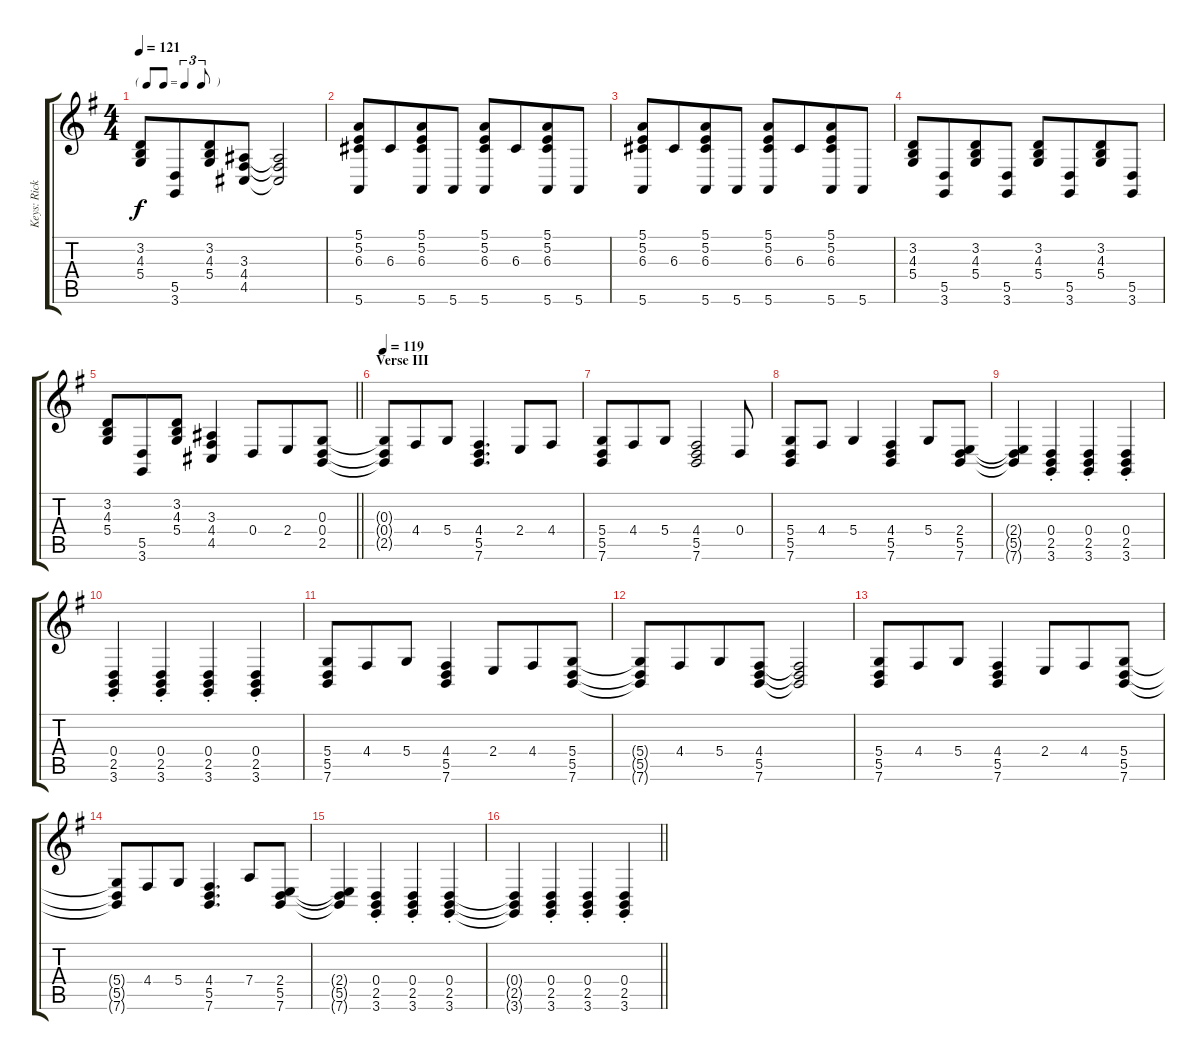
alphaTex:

\track ("Keys: Rick" "Keys: Rick") {instrument electricgrandpiano}
\staff {score tabs}
\tuning (E4 B3 G3 D3 A2 E2) {hide}
\ts (4 4)
\tf triplet8th
\tempo 121
\clef g2
\ks g
(3.2 4.3 5.4).8{dy f} (5.5 3.6).8{beam merge} (3.2 4.3 5.4).8 (3.3 4.4 4.5).8 (3.3{t} 4.4{t} 4.5{t}).2 |
(5.1 5.2 6.3 5.6).8 6.3.8{beam merge} (5.1 5.2 6.3 5.6).8 5.6.8{beam split} (5.1 5.2 6.3 5.6).8 6.3.8{beam merge} (5.1 5.2 6.3 5.6).8 5.6.8 |
(5.1 5.2 6.3 5.6).8 6.3.8{beam merge} (5.1 5.2 6.3 5.6).8 5.6.8{beam split} (5.1 5.2 6.3 5.6).8 6.3.8{beam merge} (5.1 5.2 6.3 5.6).8 5.6.8 |
(3.2 4.3 5.4).8 (5.5 3.6).8{beam merge} (3.2 4.3 5.4).8 (5.5 3.6).8{beam split} (3.2 4.3 5.4).8 (5.5 3.6).8{beam merge} (3.2 4.3 5.4).8 (5.5 3.6).8 |
\barLineRight lightlight
(3.2 4.3 5.4).8 (5.5 3.6).8{beam merge} (3.2 4.3 5.4).8 (3.3 4.4 4.5).4 0.4.8{beam merge} 2.4.8 (0.3 0.4 2.5).8 |
\section ("" "Verse III")
\tempo 119
(0.3{t} 0.4{t} 2.5{t}).8 4.4.8{beam merge} 5.4.8 (4.4 5.5 7.6).4{d} 2.4.8 4.4.8 |
(5.4 5.5 7.6).8 4.4.8{beam merge} 5.4.8 (4.4 5.5 7.6).2 0.4.8 |
(5.4 5.5 7.6).8 4.4.8 5.4.4 (4.4 5.5 7.6).4 5.4.8 (2.4 5.5 7.6).8 |
(2.4{t} 5.5{t} 7.6{t}).4 (0.4{st} 2.5{st} 3.6{st}).4 (0.4{st} 2.5{st} 3.6{st}).4 (0.4{st} 2.5{st} 3.6{st}).4 |
(0.4{st} 2.5{st} 3.6{st}).4 (0.4{st} 2.5{st} 3.6{st}).4 (0.4{st} 2.5{st} 3.6{st}).4 (0.4{st} 2.5{st} 3.6{st}).4 |
(5.4 5.5 7.6).8 4.4.8{beam merge} 5.4.8 (4.4 5.5 7.6).4 2.4.8{beam merge} 4.4.8 (5.4 5.5 7.6).8 |
(5.4{t} 5.5{t} 7.6{t}).8 4.4.8{beam merge} 5.4.8 (4.4 5.5 7.6).8 (4.4{t} 5.5{t} 7.6{t}).2 |
(5.4 5.5 7.6).8 4.4.8{beam merge} 5.4.8 (4.4 5.5 7.6).4 2.4.8{beam merge} 4.4.8 (5.4 5.5 7.6).8 |
(5.4{t} 5.5{t} 7.6{t}).8 4.4.8{beam merge} 5.4.8 (4.4 5.5 7.6).4{d} 7.4.8 (2.4 5.5 7.6).8 |
(2.4{t} 5.5{t} 7.6{t}).4 (0.4{st} 2.5{st} 3.6{st}).4 (0.4{st} 2.5{st} 3.6{st}).4 (0.4{st} 2.5{st} 3.6{st}).4 |
\barLineRight lightlight
(0.4{t} 2.5{t} 3.6{t}).4 (0.4{st} 2.5{st} 3.6{st}).4 (0.4{st} 2.5{st} 3.6{st}).4 (0.4{st} 2.5{st} 3.6{st}).4
